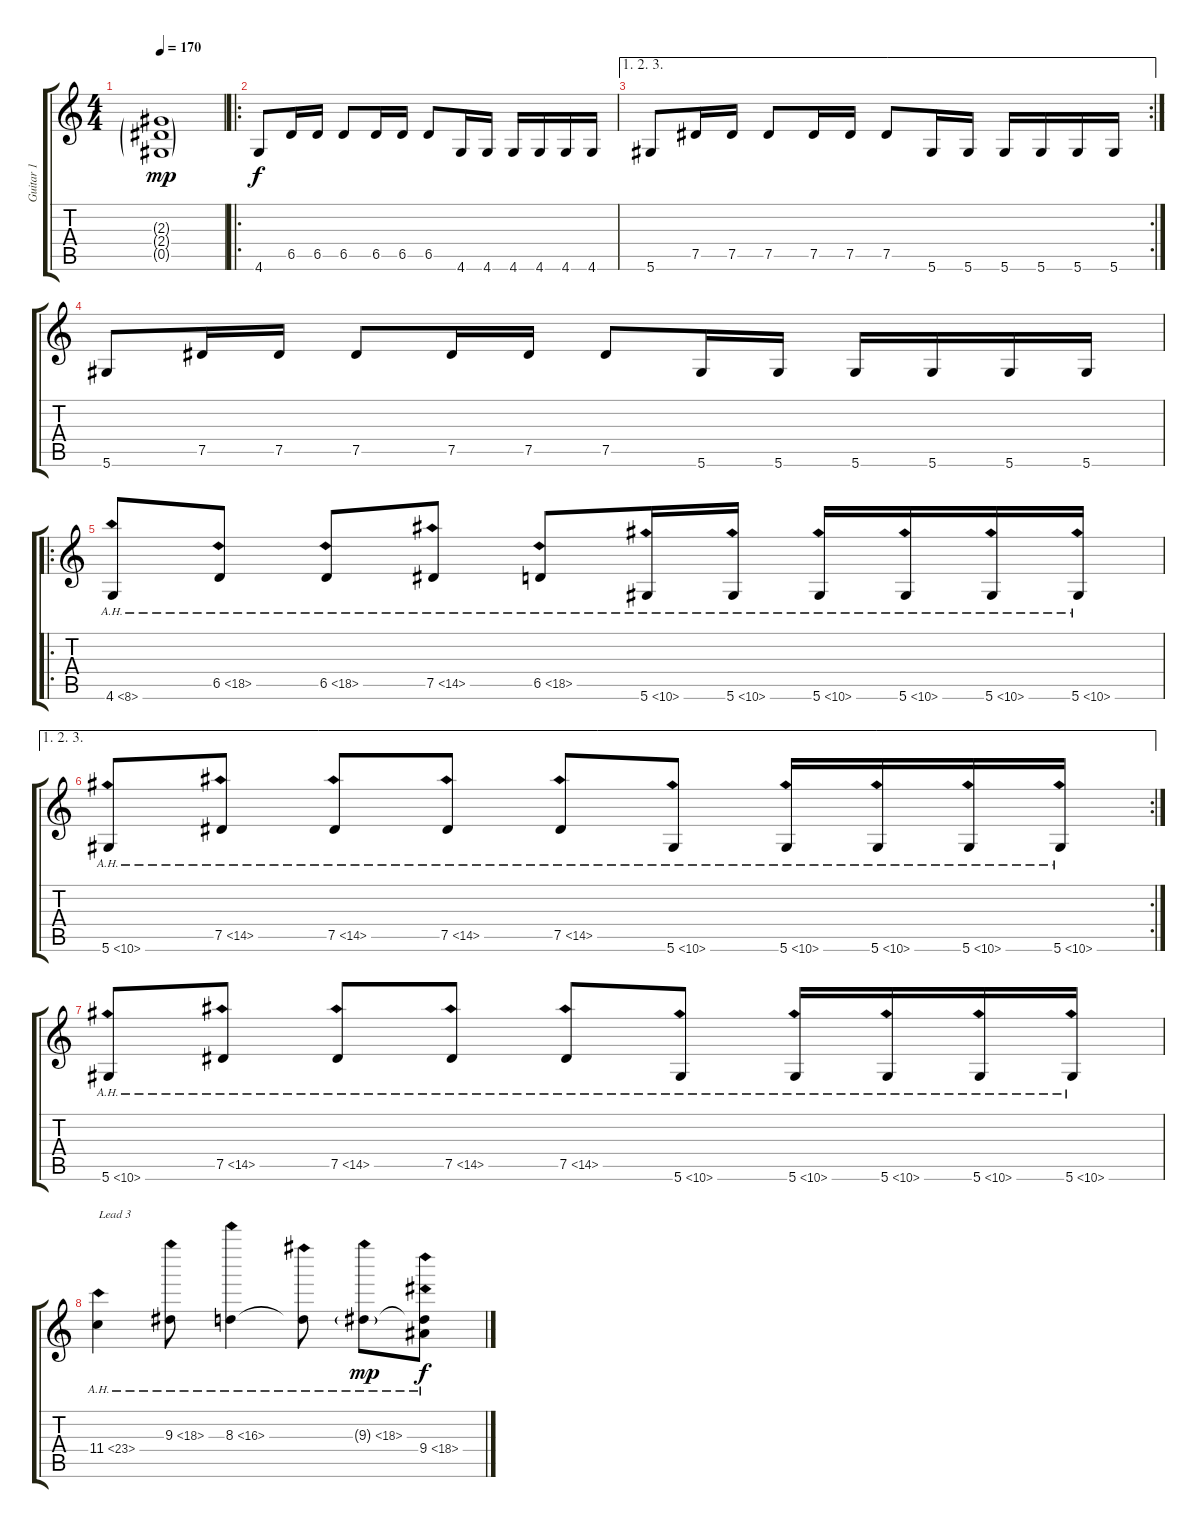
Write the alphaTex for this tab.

\track ("Guitar 1" "Guitar 1") {instrument distortionguitar}
\staff {score tabs}
\tuning (Eb4 Bb3 Gb3 Db3 Ab2 Eb2) {hide}
\ts (4 4)
\tempo 170
\clef g2
\ks c
(2.3{g} 2.4{g} 0.5{g}).1{dy mp} |
\ro
4.6.8{dy f} 6.5.16 6.5.16 6.5.8 6.5.16 6.5.16 6.5.8 4.6.16 4.6.16 4.6.16 4.6.16 4.6.16 4.6.16 |
\ae (1 2 3)
\rc 2
5.6.8 7.5.16 7.5.16 7.5.8 7.5.16 7.5.16 7.5.8 5.6.16 5.6.16 5.6.16 5.6.16 5.6.16 5.6.16 |
5.6.8 7.5.16 7.5.16 7.5.8 7.5.16 7.5.16 7.5.8 5.6.16 5.6.16 5.6.16 5.6.16 5.6.16 5.6.16 |
\ro
4.6{ah 4}.8 6.5{ah 12}.8 6.5{ah 12}.8 7.5{ah 7}.8 6.5{ah 12}.8 5.6{ah 5}.16 5.6{ah 5}.16 5.6{ah 5}.16 5.6{ah 5}.16 5.6{ah 5}.16 5.6{ah 5}.16 |
\ae (1 2 3)
\rc 2
5.6{ah 5}.8 7.5{ah 7}.8 7.5{ah 7}.8 7.5{ah 7}.8 7.5{ah 7}.8 5.6{ah 5}.8 5.6{ah 5}.16 5.6{ah 5}.16 5.6{ah 5}.16 5.6{ah 5}.16 |
5.6{ah 5}.8 7.5{ah 7}.8 7.5{ah 7}.8 7.5{ah 7}.8 7.5{ah 7}.8 5.6{ah 5}.8 5.6{ah 5}.16 5.6{ah 5}.16 5.6{ah 5}.16 5.6{ah 5}.16 |
11.4{ah 12}.4{txt "Lead 3"} 9.3{ah 9}.8 8.3{ah 8}.4 8.3{ah 9 t}.8 9.3{ah 9 g}.8{dy mp} (9.3{ah 12 t} 9.4{ah 9}).8{dy f}
